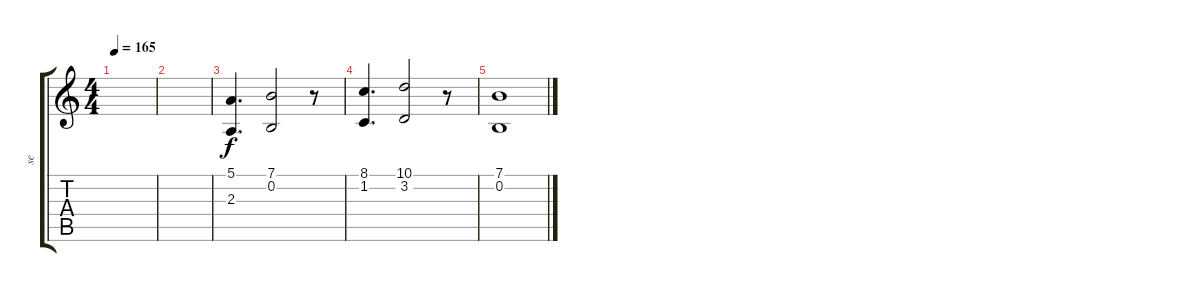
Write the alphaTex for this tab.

\track ("se" "se") {instrument stringensemble1}
\staff {score tabs}
\tuning (E4 B3 G3 D3 A2 E2) {hide}
\ts (4 4)
\tempo 165
\clef g2
\ks c
|
|
(5.1 2.3).4{d} (7.1 0.2).2 r.8 |
(8.1 1.2).4{d} (10.1 3.2).2 r.8 |
(7.1 0.2).1
